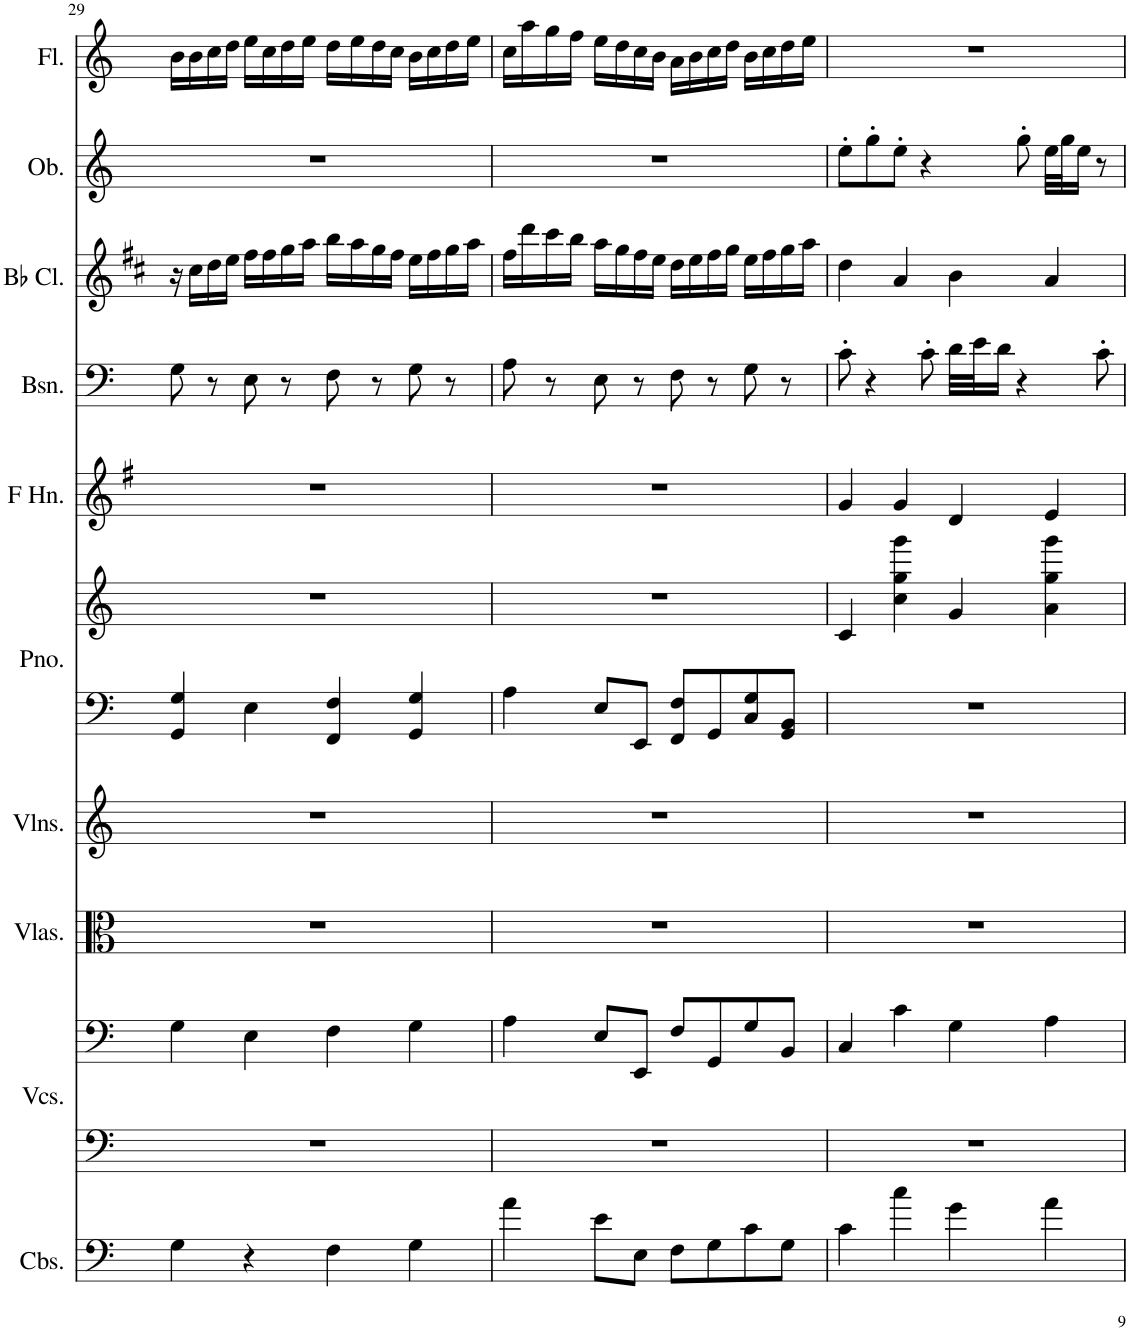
**kern	**kern	**kern	**kern	**kern	**kern	**kern	**kern	**kern	**kern	**kern	**kern
*part10	*part9	*part9	*part8	*part7	*part6	*part6	*part5	*part4	*part3	*part2	*part1
*staff12	*staff11	*staff10	*staff9	*staff8	*staff7	*staff6	*staff5	*staff4	*staff3	*staff2	*staff1
*I"Contrabasses	*I"Violoncellos	*	*I"Violas	*I"Violins	*I"Piano	*	*I"Horn in F	*I"Bassoon	*I"Bb Clarinet	*I"Oboe	*I"Flute
*I'Cbs.	*I'Vcs.	*	*I'Vlas.	*I'Vlns.	*I'Pno.	*	*	*I'Bsn.	*I'Bb Cl.	*I'Ob.	*I'Fl.
!!LO:PB:g=z
*clefF4	*clefF4	*clefF4	*clefC3	*clefG2	*clefF4	*clefG2	*clefG2	*clefF4	*clefG2	*clefG2	*clefG2
*Trd7c12	*	*	*	*	*	*	*Trd4c7	*	*Trd1c2	*	*
*k[]	*k[]	*k[]	*k[]	*k[]	*k[]	*k[]	*k[f#]	*k[]	*k[f#c#]	*k[]	*k[]
*M4/4	*M4/4	*M4/4	*M4/4	*M4/4	*M4/4	*M4/4	*M4/4	*M4/4	*M4/4	*M4/4	*M4/4
=29	=29	=29	=29	=29	=29	=29	=29	=29	=29	=29	=29
4G\	1r	4G\	1r	1r	4GG/ 4G/	1r	1r	8G\	16r	1r	16b\LL
.	.	.	.	.	.	.	.	.	16cc#\LL	.	16b\
.	.	.	.	.	.	.	.	8r	16dd\	.	16cc\
.	.	.	.	.	.	.	.	.	16ee\JJ	.	16dd\JJ
4r	.	4E\	.	.	4E\	.	.	8E\	16ff#\LL	.	16ee\LL
.	.	.	.	.	.	.	.	.	16ff#\	.	16cc\
.	.	.	.	.	.	.	.	8r	16gg\	.	16dd\
.	.	.	.	.	.	.	.	.	16aa\JJ	.	16ee\JJ
4F\	.	4F\	.	.	4FF/ 4F/	.	.	8F\	16bb\LL	.	16dd\LL
.	.	.	.	.	.	.	.	.	16aa\	.	16ee\
.	.	.	.	.	.	.	.	8r	16gg\	.	16dd\
.	.	.	.	.	.	.	.	.	16ff#\JJ	.	16cc\JJ
4G\	.	4G\	.	.	4GG/ 4G/	.	.	8G\	16ee\LL	.	16b\LL
.	.	.	.	.	.	.	.	.	16ff#\	.	16cc\
.	.	.	.	.	.	.	.	8r	16gg\	.	16dd\
.	.	.	.	.	.	.	.	.	16aa\JJ	.	16ee\JJ
=30	=30	=30	=30	=30	=30	=30	=30	=30	=30	=30	=30
4a\	1r	4A\	1r	1r	4A\	1r	1r	8A\	16ff#\LL	1r	16cc\LL
.	.	.	.	.	.	.	.	.	16ddd\	.	16aa\
.	.	.	.	.	.	.	.	8r	16ccc#\	.	16gg\
.	.	.	.	.	.	.	.	.	16bb\JJ	.	16ff\JJ
8e\L	.	8E/L	.	.	8E/L	.	.	8E\	16aa\LL	.	16ee\LL
.	.	.	.	.	.	.	.	.	16gg\	.	16dd\
8E\J	.	8EE/J	.	.	8EE/J	.	.	8r	16ff#\	.	16cc\
.	.	.	.	.	.	.	.	.	16ee\JJ	.	16b\JJ
8F\L	.	8F/L	.	.	8FF/ 8F/L	.	.	8F\	16dd\LL	.	16a\LL
.	.	.	.	.	.	.	.	.	16ee\	.	16b\
8G\	.	8GG/	.	.	8GG/	.	.	8r	16ff#\	.	16cc\
.	.	.	.	.	.	.	.	.	16gg\JJ	.	16dd\JJ
8c\	.	8G/	.	.	8C/ 8G/	.	.	8G\	16ee\LL	.	16b\LL
.	.	.	.	.	.	.	.	.	16ff#\	.	16cc\
8G\J	.	8BB/J	.	.	8GG/ 8BB/J	.	.	8r	16gg\	.	16dd\
.	.	.	.	.	.	.	.	.	16aa\JJ	.	16ee\JJ
=31	=31	=31	=31	=31	=31	=31	=31	=31	=31	=31	=31
4c\	1r	4C/	1r	1r	1r	4c/	4g/	8c'\	4dd\	8ee'\L	1r
.	.	.	.	.	.	.	.	4r	.	8gg'\	.
4cc\	.	4c\	.	.	.	4cc\ 4gg\ 4ggg\	4g/	.	4a/	8ee'\J	.
.	.	.	.	.	.	.	.	8c'\	.	4r	.
4g\	.	4G\	.	.	.	4g/	4d/	32d\LLL	4b\	.	.
.	.	.	.	.	.	.	.	32e\J	.	.	.
.	.	.	.	.	.	.	.	16d\JJ	.	.	.
.	.	.	.	.	.	.	.	4r	.	8gg'\	.
4a\	.	4A\	.	.	.	4a\ 4gg\ 4ggg\	4e/	.	4a/	32ee\LLL	.
.	.	.	.	.	.	.	.	.	.	32gg\J	.
.	.	.	.	.	.	.	.	.	.	16ee\JJ	.
.	.	.	.	.	.	.	.	8c'\	.	8r	.
=	=	=	=	=	=	=	=	=	=	=	=
*-	*-	*-	*-	*-	*-	*-	*-	*-	*-	*-	*-
